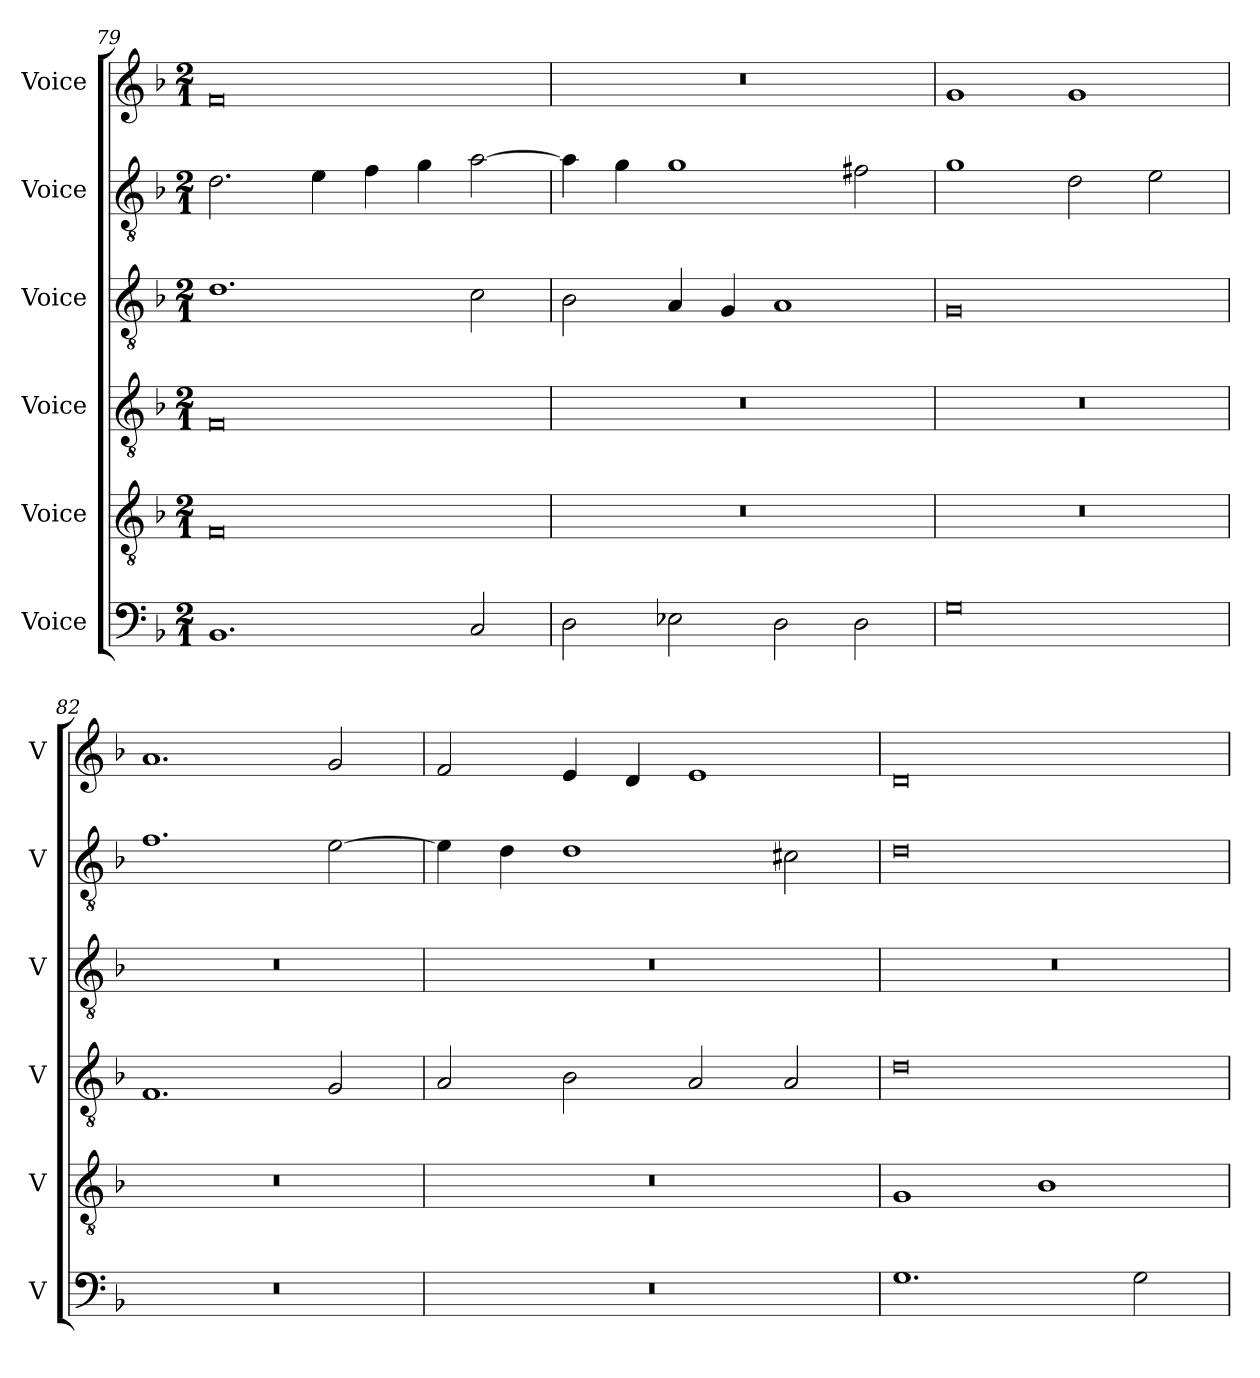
**kern	**kern	**kern	**kern	**kern	**kern
*part6	*part5	*part4	*part3	*part2	*part1
*staff6	*staff5	*staff4	*staff3	*staff2	*staff1
*I"Voice	*I"Voice	*I"Voice	*I"Voice	*I"Voice	*I"Voice
*I'V	*I'V	*I'V	*I'V	*I'V	*I'V
*clefF4	*clefGv2	*clefGv2	*clefGv2	*clefGv2	*clefG2
*k[b-]	*k[b-]	*k[b-]	*k[b-]	*k[b-]	*k[b-]
*M2/1	*M2/1	*M2/1	*M2/1	*M2/1	*M2/1
=79	=79	=79	=79	=79	=79
1.BB-	0F	0F	1.d	2.d\	0f
.	.	.	.	4e\	.
.	.	.	.	4f\	.
.	.	.	.	4g\	.
2C/	.	.	2c\	[2a\	.
!!LO:LB:g=z
=80	=80	=80	=80	=80	=80
2D\	0r	0r	2B-\	4a\]	0r
.	.	.	.	4g\	.
2E-X\	.	.	4A/	1g	.
.	.	.	4G/	.	.
2D\	.	.	1A	.	.
2D\	.	.	.	2f#X\	.
=81	=81	=81	=81	=81	=81
0G	0r	0r	0G	1g	1g
.	.	.	.	2d\	1g
.	.	.	.	2e\	.
=82	=82	=82	=82	=82	=82
0r	0r	1.F	0r	1.f	1.a
.	.	2G/	.	[2e\	2g/
=83	=83	=83	=83	=83	=83
0r	0r	2A/	0r	4e\]	2f/
.	.	.	.	4d\	.
.	.	2B-\	.	1d	4e/
.	.	.	.	.	4d/
.	.	2A/	.	.	1e
.	.	2A/	.	2c#X\	.
!!LO:PB:g=z
=84	=84	=84	=84	=84	=84
1.G	1G	0d	0r	0d	0d
.	1B-	.	.	.	.
2G\	.	.	.	.	.
=	=	=	=	=	=
*-	*-	*-	*-	*-	*-
